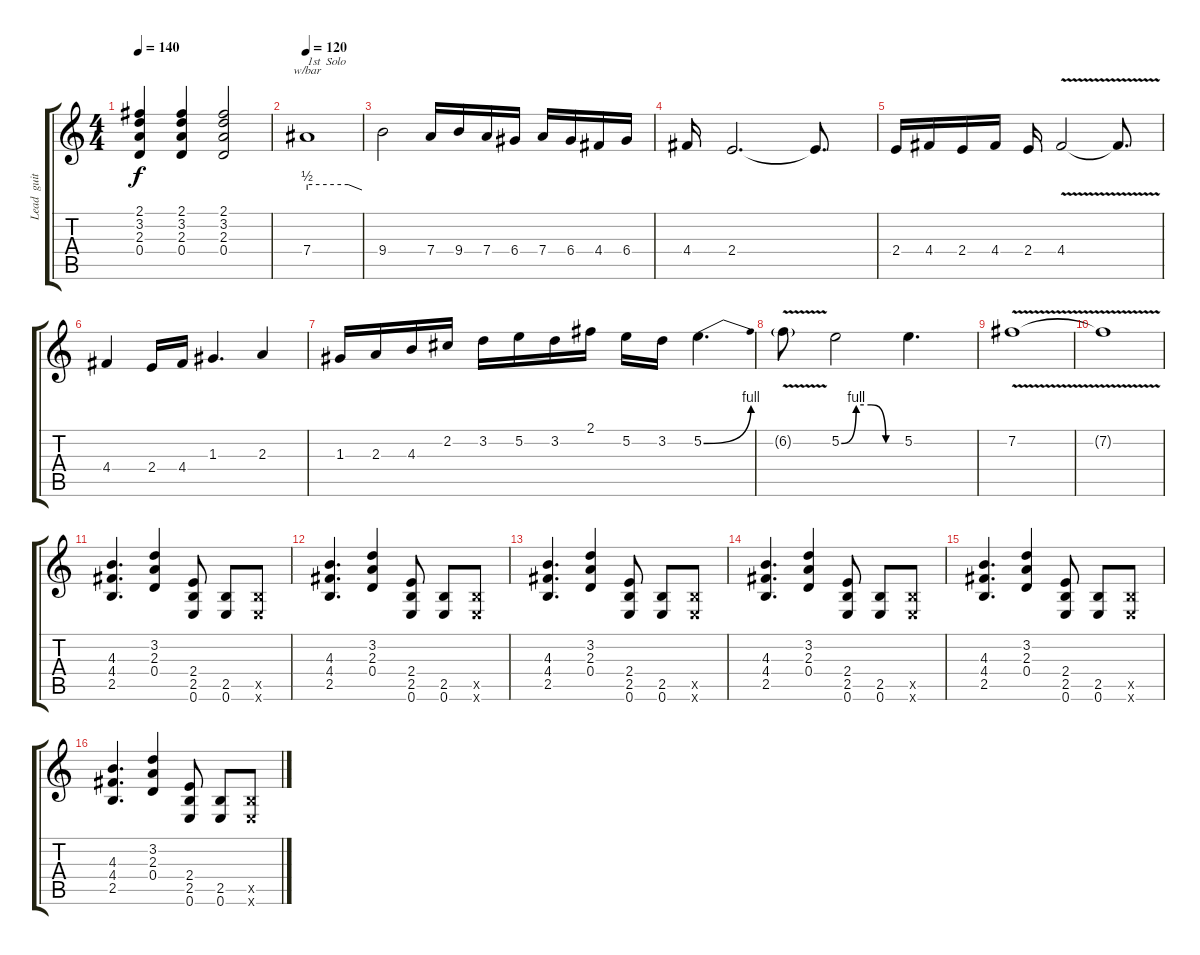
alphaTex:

\track ("Lead  guitar" "Lead  guit") {instrument distortionguitar}
\staff {score tabs}
\tuning (E4 B3 G3 D3 A2 E2) {hide}
\ts (4 4)
\tempo 140
\clef g2
\ks c
(2.1 3.2 2.3 0.4).4{dy f} (2.1 3.2 2.3 0.4).4 (2.1 3.2 2.3 0.4).2 |
\tempo 120
7.4.1{tbe (custom default 0 2 45 2 60 0) txt "1st  Solo"} |
9.4.2 7.4.16 9.4.16 7.4.16 6.4.16 7.4.16 6.4.16 4.4.16 6.4.16 |
4.4.16 2.4.2{d} 2.4{t}.8{d} |
2.4.16 4.4.16 2.4.16 4.4.16 2.4.16 4.4{v}.2 4.4{v t}.8{d} |
4.4.4 2.4.16 4.4.16 1.3.4{d} 2.3.4 |
1.3.16 2.3.16 4.3.16 2.2.16 3.2.16 5.2.16 3.2.16 2.1.16 5.2.16 3.2.16 5.2{be (bend 0 0 60 4)}.4{d} |
6.2{v g}.8 5.2{be (custom 0 0 15 4 30 4 45 0 60 0)}.2 5.2.4{d} |
7.2{v}.1 |
7.2{v t}.1 |
(4.3 4.4 2.5).4{d} (3.2 2.3 0.4).4 (2.4 2.5 0.6).8 (2.5 0.6).8 (2.5{x} 0.6{x}).8 |
(4.3 4.4 2.5).4{d} (3.2 2.3 0.4).4 (2.4 2.5 0.6).8 (2.5 0.6).8 (2.5{x} 0.6{x}).8 |
(4.3 4.4 2.5).4{d} (3.2 2.3 0.4).4 (2.4 2.5 0.6).8 (2.5 0.6).8 (2.5{x} 0.6{x}).8 |
(4.3 4.4 2.5).4{d} (3.2 2.3 0.4).4 (2.4 2.5 0.6).8 (2.5 0.6).8 (2.5{x} 0.6{x}).8 |
(4.3 4.4 2.5).4{d} (3.2 2.3 0.4).4 (2.4 2.5 0.6).8 (2.5 0.6).8 (2.5{x} 0.6{x}).8 |
(4.3 4.4 2.5).4{d} (3.2 2.3 0.4).4 (2.4 2.5 0.6).8 (2.5 0.6).8 (2.5{x} 0.6{x}).8
